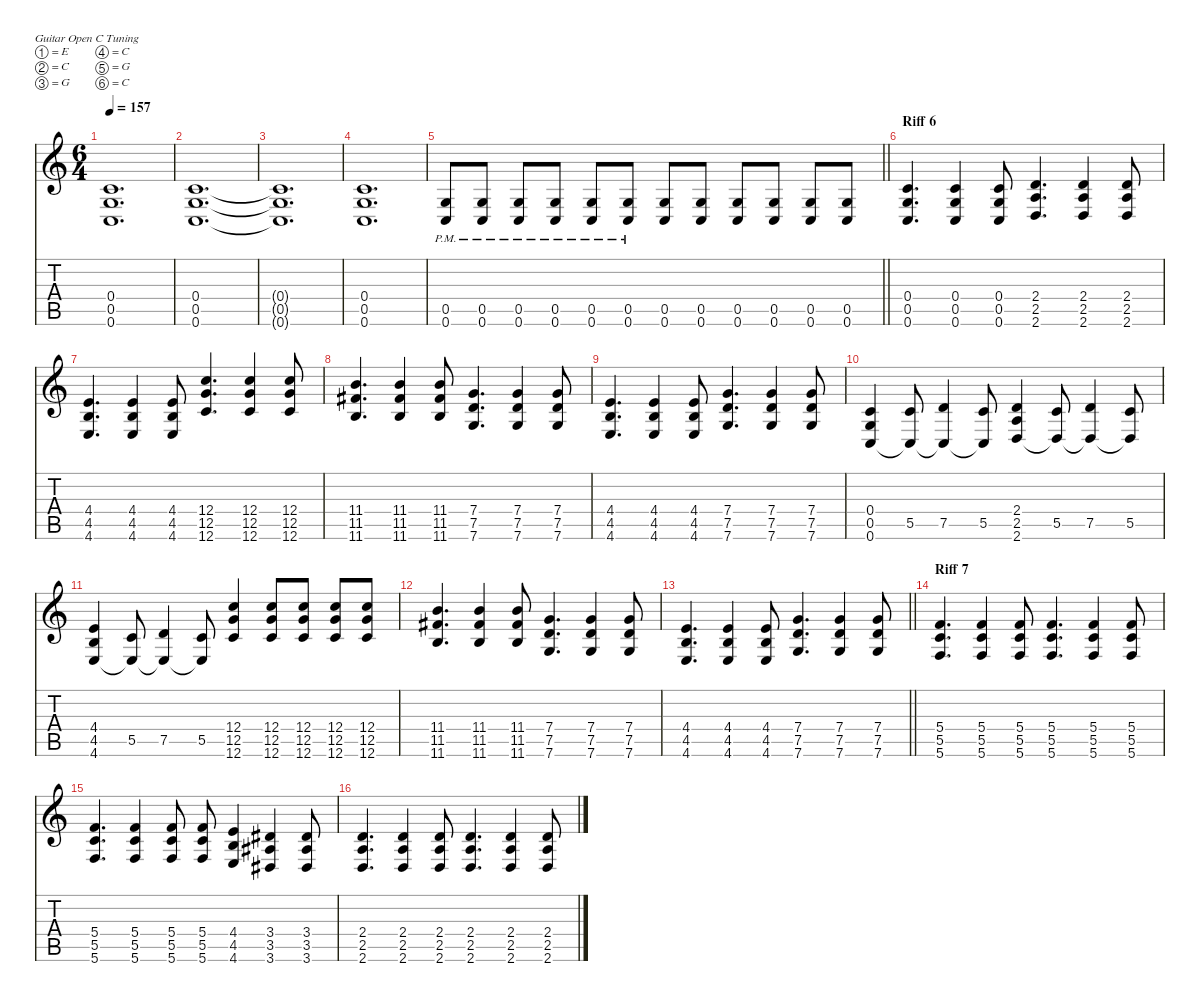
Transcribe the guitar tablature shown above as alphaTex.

\defaultSystemsLayout 4
\hideDynamics
\bracketExtendMode nobrackets
\singleTrackTrackNamePolicy hidden
\multiTrackTrackNamePolicy hidden
\firstSystemTrackNameMode fullname
\firstSystemTrackNameOrientation horizontal
\otherSystemsTrackNameOrientation horizontal
\track ("Rythm" "dist.guit.") {defaultSystemsLayout 4 mute instrument distortionguitar}
\staff {score tabs}
\tuning (E4 C4 G3 C3 G2 C2)
\ts (6 4)
\tempo 157
\clef g2
\ks c
(0.4{t} 0.5{t} 0.6{t}).1{d dy f beam Up} |
(0.4 0.5 0.6).1{d beam Up} |
(0.4{t} 0.5{t} 0.6{t}).1{d beam Up} |
(0.4 0.5 0.6).1{d beam Up} |
\barLineRight lightlight
(0.5{pm} 0.6{pm}).8{beam Up} (0.5{pm} 0.6{pm}).8{beam Up} (0.5{pm} 0.6{pm}).8{beam Up} (0.5{pm} 0.6{pm}).8{beam Up} (0.5{pm} 0.6{pm}).8{beam Up} (0.5{pm} 0.6{pm}).8{beam Up} (0.5 0.6).8{beam Up} (0.5 0.6).8{beam Up} (0.5 0.6).8{beam Up} (0.5 0.6).8{beam Up} (0.5 0.6).8{beam Up} (0.5 0.6).8{beam Up} |
\section ("" "Riff 6")
(0.4 0.5 0.6).4{d beam Up} (0.4 0.5 0.6).4{beam Up} (0.4 0.5 0.6).8{beam Up} (2.4 2.5 2.6).4{d beam Up} (2.4 2.5 2.6).4{beam Up} (2.4 2.5 2.6).8{beam Up} |
(4.4 4.5 4.6).4{d beam Up} (4.4 4.5 4.6).4{beam Up} (4.4 4.5 4.6).8{beam Up} (12.4 12.5 12.6).4{d beam Up} (12.4 12.5 12.6).4{beam Up} (12.4 12.5 12.6).8{beam Up} |
(11.4 11.5{acc #} 11.6).4{d beam Up} (11.4 11.5{acc #} 11.6).4{beam Up} (11.4 11.5{acc #} 11.6).8{beam Up} (7.4 7.5 7.6).4{d beam Up} (7.4 7.5 7.6).4{beam Up} (7.4 7.5 7.6).8{beam Up} |
(4.4 4.5 4.6).4{d beam Up} (4.4 4.5 4.6).4{beam Up} (4.4 4.5 4.6).8{beam Up} (7.4 7.5 7.6).4{d beam Up} (7.4 7.5 7.6).4{beam Up} (7.4 7.5 7.6).8{beam Up} |
(0.4 0.5 0.6).4{beam Up} (5.5 0.6{t}).8{beam Up} (7.5 0.6{t}).4{beam Up} (5.5 0.6{t}).8{beam Up} (2.4 2.5 2.6).4{beam Up} (5.5 2.6{t}).8{beam Up} (7.5 2.6{t}).4{beam Up} (5.5 2.6{t}).8{beam Up} |
(4.4 4.5 4.6).4{beam Up} (5.5 4.6{t}).8{beam Up} (7.5 4.6{t}).4{beam Up} (5.5 4.6{t}).8{beam Up} (12.4 12.5 12.6).4{beam Up} (12.4 12.5 12.6).8{beam Up} (12.4 12.5 12.6).8{beam Up} (12.4 12.5 12.6).8{beam Up} (12.4 12.5 12.6).8{beam Up} |
(11.4 11.5{acc #} 11.6).4{d beam Up} (11.4 11.5{acc #} 11.6).4{beam Up} (11.4 11.5{acc #} 11.6).8{beam Up} (7.4 7.5 7.6).4{d beam Up} (7.4 7.5 7.6).4{beam Up} (7.4 7.5 7.6).8{beam Up} |
\barLineRight lightlight
(4.4 4.5 4.6).4{d beam Up} (4.4 4.5 4.6).4{beam Up} (4.4 4.5 4.6).8{beam Up} (7.4 7.5 7.6).4{d beam Up} (7.4 7.5 7.6).4{beam Up} (7.4 7.5 7.6).8{beam Up} |
\section ("" "Riff 7")
(5.4 5.5 5.6).4{d beam Up} (5.4 5.5 5.6).4{beam Up} (5.4 5.5 5.6).8{beam Up} (5.4 5.5 5.6).4{d beam Up} (5.4 5.5 5.6).4{beam Up} (5.4 5.5 5.6).8{beam Up} |
(5.4 5.5 5.6).4{d beam Up} (5.4 5.5 5.6).4{beam Up} (5.4 5.5 5.6).8{beam Up} (5.4 5.5 5.6).8{beam Up} (4.4 4.5 4.6).4{beam Up} (3.4{acc #} 3.5{acc #} 3.6{acc #}).4{beam Up} (3.4{acc #} 3.5{acc #} 3.6{acc #}).8{beam Up} |
(2.4 2.5 2.6).4{d beam Up} (2.4 2.5 2.6).4{beam Up} (2.4 2.5 2.6).8{beam Up} (2.4 2.5 2.6).4{d beam Up} (2.4 2.5 2.6).4{beam Up} (2.4 2.5 2.6).8{beam Up}
